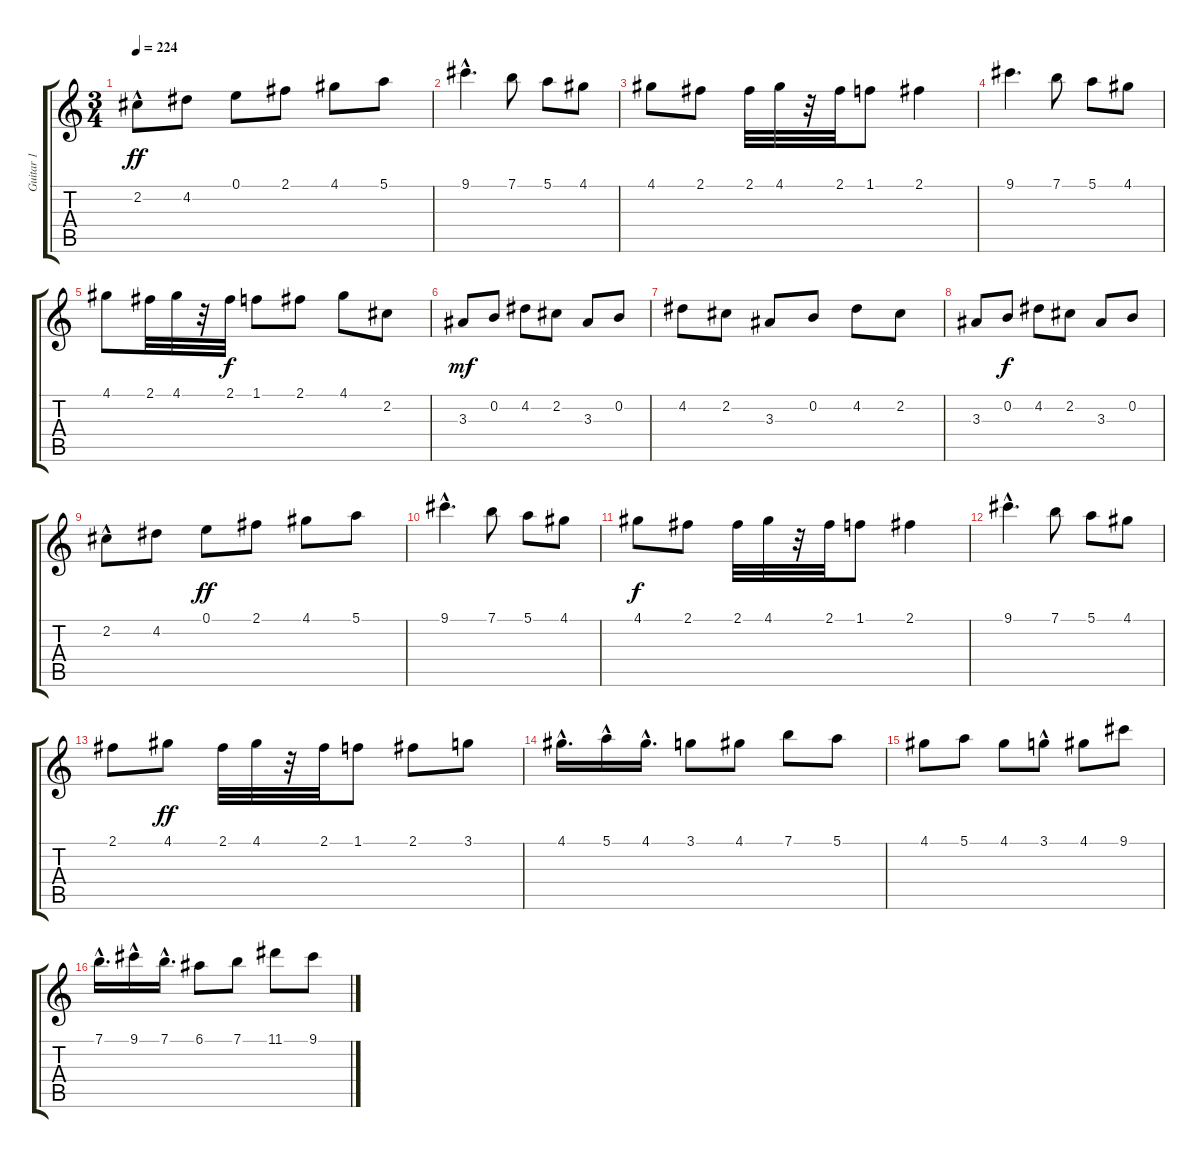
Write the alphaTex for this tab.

\track ("Guitar 1" "Guitar 1") {instrument acousticguitarnylon}
\staff {score tabs}
\tuning (E4 B3 G3 D3 A2 E2) {hide}
\ts (3 4)
\tempo 224
\clef g2
\ks c
2.2{hac}.8{dy ff balance 9} 4.2.8{balance 10} 0.1.8{balance 10} 2.1.8{balance 10} 4.1.8{balance 11} 5.1.8{balance 11} |
9.1{hac}.4{d balance 12} 7.1.8{balance 11} 5.1.8{balance 11} 4.1.8{balance 11} |
4.1.8{balance 11} 2.1.8{balance 10} 2.1.32{balance 10} 4.1.32{balance 11} r.32 2.1.32{balance 10} 1.1.8{balance 10} 2.1.4{balance 10} |
9.1.4{d balance 12} 7.1.8{balance 11} 5.1.8{balance 11} 4.1.8{balance 11} |
4.1.8{balance 11} 2.1.32{balance 10} 4.1.32{balance 11} r.32 2.1.32{dy f balance 10} 1.1.8{balance 10} 2.1.8{balance 10} 4.1.8{balance 11} 2.2.8{balance 9} |
3.3.8{dy mf balance 9} 0.2.8{balance 9} 4.2.8{balance 10} 2.2.8{balance 9} 3.3.8{balance 9} 0.2.8{balance 9} |
4.2.8{balance 10} 2.2.8{balance 9} 3.3.8{balance 9} 0.2.8{balance 9} 4.2.8{balance 10} 2.2.8{balance 9} |
3.3.8{balance 9} 0.2.8{dy f balance 9} 4.2.8{balance 10} 2.2.8{balance 9} 3.3.8{balance 9} 0.2.8{balance 9} |
2.2{hac}.8{balance 9} 4.2.8{balance 10} 0.1.8{dy ff balance 10} 2.1.8{balance 10} 4.1.8{balance 11} 5.1.8{balance 11} |
9.1{hac}.4{d balance 12} 7.1.8{balance 11} 5.1.8{balance 11} 4.1.8{balance 11} |
4.1.8{dy f balance 11} 2.1.8{balance 10} 2.1.32{balance 10} 4.1.32{balance 11} r.32 2.1.32{balance 10} 1.1.8{balance 10} 2.1.4{balance 10} |
9.1{hac}.4{d balance 12} 7.1.8{balance 11} 5.1.8{balance 11} 4.1.8{balance 11} |
2.1.8{balance 10} 4.1.8{dy ff balance 11} 2.1.32{balance 10} 4.1.32{balance 11} r.32 2.1.32{balance 10} 1.1.8{balance 10} 2.1.8{balance 10} 3.1.8{balance 11} |
4.1{hac}.16{d balance 11} 5.1{hac}.16{balance 11} 4.1{hac}.16{d balance 11} 3.1.8{balance 11} 4.1.8{balance 11} 7.1.8{balance 11} 5.1.8{balance 11} |
4.1.8{balance 11} 5.1.8{balance 11} 4.1.8{balance 11} 3.1{hac}.8{balance 11} 4.1.8{balance 11} 9.1.8{balance 12} |
7.1{hac}.16{d balance 11} 9.1{hac}.16{balance 12} 7.1{hac}.16{d balance 11} 6.1.8{balance 11} 7.1.8{balance 11} 11.1.8{balance 12} 9.1.8{balance 12}
